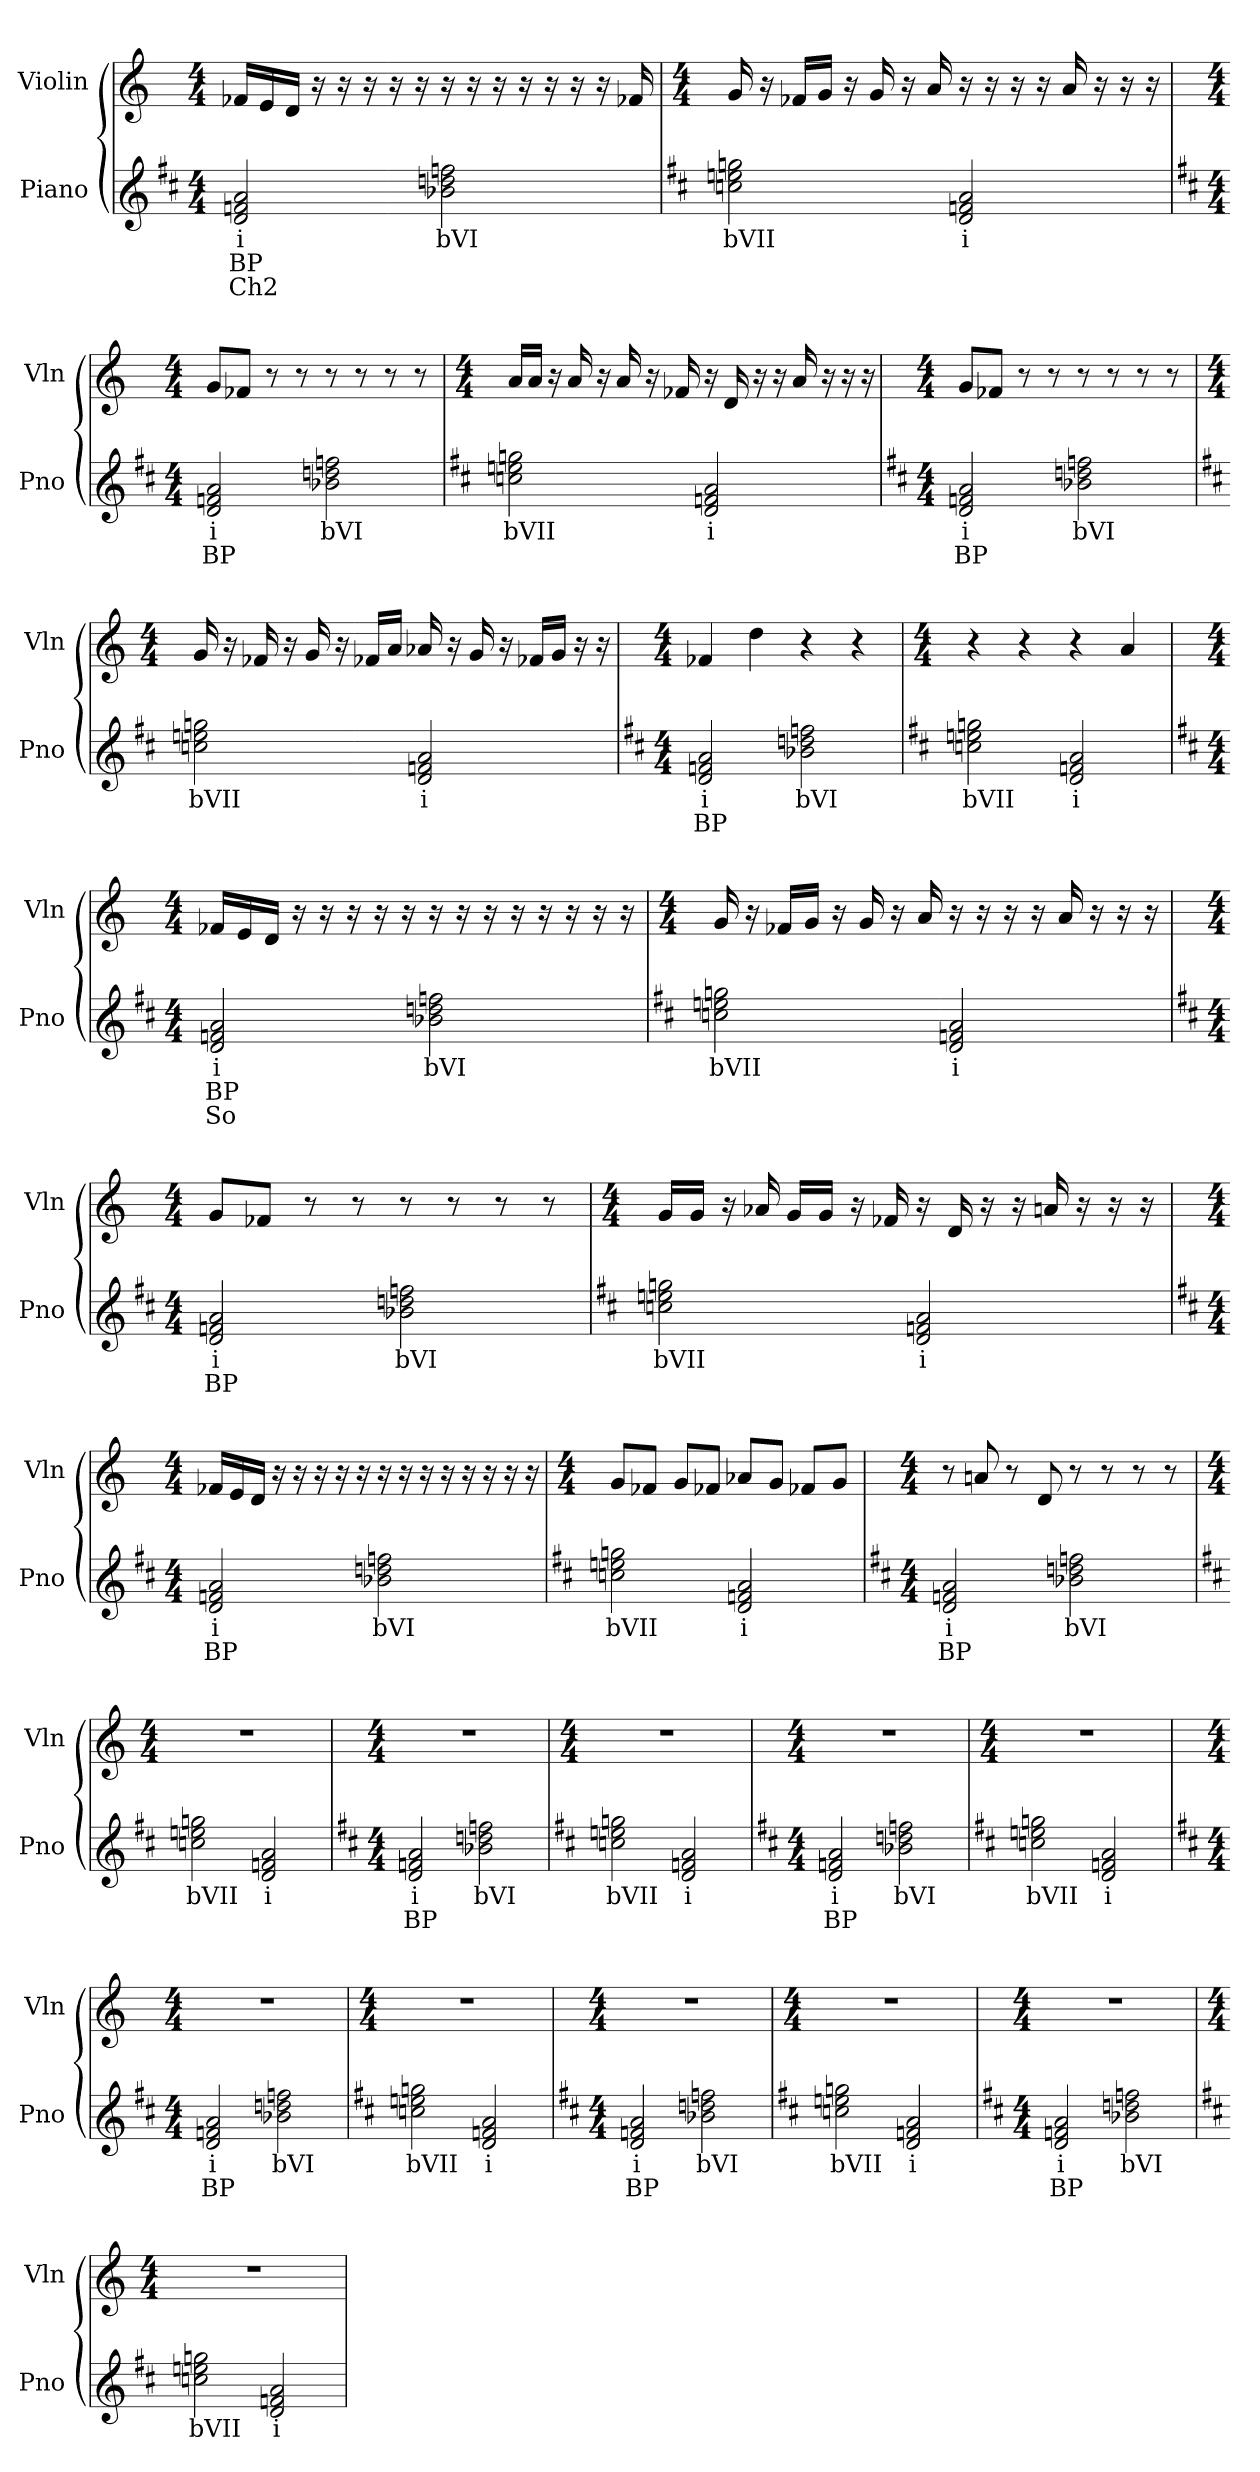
**kern	**text	**text	**text	**kern
*part2	*part2	*part2	*part2	*part1
*staff2	*staff2	*staff2	*staff2	*staff1
*I"Piano	*	*	*	*I"Violin
*I'Pno	*	*	*	*I'Vln
*k[f#c#]	*	*	*	*
*D:	*	*	*	*
*M4/4	*	*	*	*M4/4
=	=	=	=	=
2d 2fn 2a	i	BP	Ch2	16f-XLL
.	.	.	.	16e
.	.	.	.	16dJJ
.	.	.	.	16r
.	.	.	.	16r
.	.	.	.	16r
.	.	.	.	16r
.	.	.	.	16r
2b-X 2ddn 2ffn	bVI	.	.	16r
.	.	.	.	16r
.	.	.	.	16r
.	.	.	.	16r
.	.	.	.	16r
.	.	.	.	16r
.	.	.	.	16r
.	.	.	.	16f-X
=	=	=	=	=
*k[f#c#]	*	*	*	*
*D:	*	*	*	*
*	*	*	*	*M4/4
2ccn 2een 2ggn	bVII	.	.	16g
.	.	.	.	16r
.	.	.	.	16f-XLL
.	.	.	.	16gJJ
.	.	.	.	16r
.	.	.	.	16g
.	.	.	.	16r
.	.	.	.	16a
2d 2fn 2a	i	.	.	16r
.	.	.	.	16r
.	.	.	.	16r
.	.	.	.	16r
.	.	.	.	16a
.	.	.	.	16r
.	.	.	.	16r
.	.	.	.	16r
=	=	=	=	=
*k[f#c#]	*	*	*	*
*D:	*	*	*	*
*M4/4	*	*	*	*M4/4
2d 2fn 2a	i	BP	.	8gL
.	.	.	.	8f-XJ
.	.	.	.	8r
.	.	.	.	8r
2b-X 2ddn 2ffn	bVI	.	.	8r
.	.	.	.	8r
.	.	.	.	8r
.	.	.	.	8r
=	=	=	=	=
*k[f#c#]	*	*	*	*
*D:	*	*	*	*
*	*	*	*	*M4/4
2ccn 2een 2ggn	bVII	.	.	16aLL
.	.	.	.	16aJJ
.	.	.	.	16r
.	.	.	.	16a
.	.	.	.	16r
.	.	.	.	16a
.	.	.	.	16r
.	.	.	.	16f-X
2d 2fn 2a	i	.	.	16r
.	.	.	.	16d
.	.	.	.	16r
.	.	.	.	16r
.	.	.	.	16a
.	.	.	.	16r
.	.	.	.	16r
.	.	.	.	16r
=	=	=	=	=
*k[f#c#]	*	*	*	*
*D:	*	*	*	*
*M4/4	*	*	*	*M4/4
2d 2fn 2a	i	BP	.	8gL
.	.	.	.	8f-XJ
.	.	.	.	8r
.	.	.	.	8r
2b-X 2ddn 2ffn	bVI	.	.	8r
.	.	.	.	8r
.	.	.	.	8r
.	.	.	.	8r
=	=	=	=	=
*k[f#c#]	*	*	*	*
*D:	*	*	*	*
*	*	*	*	*M4/4
2ccn 2een 2ggn	bVII	.	.	16g
.	.	.	.	16r
.	.	.	.	16f-X
.	.	.	.	16r
.	.	.	.	16g
.	.	.	.	16r
.	.	.	.	16f-XLL
.	.	.	.	16aJJ
2d 2fn 2a	i	.	.	16a-X
.	.	.	.	16r
.	.	.	.	16g
.	.	.	.	16r
.	.	.	.	16f-XLL
.	.	.	.	16gJJ
.	.	.	.	16r
.	.	.	.	16r
=	=	=	=	=
*k[f#c#]	*	*	*	*
*D:	*	*	*	*
*M4/4	*	*	*	*M4/4
2d 2fn 2a	i	BP	.	4f-X
.	.	.	.	4dd
2b-X 2ddn 2ffn	bVI	.	.	4r
.	.	.	.	4r
=	=	=	=	=
*k[f#c#]	*	*	*	*
*D:	*	*	*	*
*	*	*	*	*M4/4
2ccn 2een 2ggn	bVII	.	.	4r
.	.	.	.	4r
2d 2fn 2a	i	.	.	4r
.	.	.	.	4a
=	=	=	=	=
*k[f#c#]	*	*	*	*
*D:	*	*	*	*
*M4/4	*	*	*	*M4/4
2d 2fn 2a	i	BP	So	16f-XLL
.	.	.	.	16e
.	.	.	.	16dJJ
.	.	.	.	16r
.	.	.	.	16r
.	.	.	.	16r
.	.	.	.	16r
.	.	.	.	16r
2b-X 2ddn 2ffn	bVI	.	.	16r
.	.	.	.	16r
.	.	.	.	16r
.	.	.	.	16r
.	.	.	.	16r
.	.	.	.	16r
.	.	.	.	16r
.	.	.	.	16r
=	=	=	=	=
*k[f#c#]	*	*	*	*
*D:	*	*	*	*
*	*	*	*	*M4/4
2ccn 2een 2ggn	bVII	.	.	16g
.	.	.	.	16r
.	.	.	.	16f-XLL
.	.	.	.	16gJJ
.	.	.	.	16r
.	.	.	.	16g
.	.	.	.	16r
.	.	.	.	16a
2d 2fn 2a	i	.	.	16r
.	.	.	.	16r
.	.	.	.	16r
.	.	.	.	16r
.	.	.	.	16a
.	.	.	.	16r
.	.	.	.	16r
.	.	.	.	16r
=	=	=	=	=
*k[f#c#]	*	*	*	*
*D:	*	*	*	*
*M4/4	*	*	*	*M4/4
2d 2fn 2a	i	BP	.	8gL
.	.	.	.	8f-XJ
.	.	.	.	8r
.	.	.	.	8r
2b-X 2ddn 2ffn	bVI	.	.	8r
.	.	.	.	8r
.	.	.	.	8r
.	.	.	.	8r
=	=	=	=	=
*k[f#c#]	*	*	*	*
*D:	*	*	*	*
*	*	*	*	*M4/4
2ccn 2een 2ggn	bVII	.	.	16gLL
.	.	.	.	16gJJ
.	.	.	.	16r
.	.	.	.	16a-X
.	.	.	.	16gLL
.	.	.	.	16gJJ
.	.	.	.	16r
.	.	.	.	16f-X
2d 2fn 2a	i	.	.	16r
.	.	.	.	16d
.	.	.	.	16r
.	.	.	.	16r
.	.	.	.	16an
.	.	.	.	16r
.	.	.	.	16r
.	.	.	.	16r
=	=	=	=	=
*k[f#c#]	*	*	*	*
*D:	*	*	*	*
*M4/4	*	*	*	*M4/4
2d 2fn 2a	i	BP	.	16f-XLL
.	.	.	.	16e
.	.	.	.	16dJJ
.	.	.	.	16r
.	.	.	.	16r
.	.	.	.	16r
.	.	.	.	16r
.	.	.	.	16r
2b-X 2ddn 2ffn	bVI	.	.	16r
.	.	.	.	16r
.	.	.	.	16r
.	.	.	.	16r
.	.	.	.	16r
.	.	.	.	16r
.	.	.	.	16r
.	.	.	.	16r
=	=	=	=	=
*k[f#c#]	*	*	*	*
*D:	*	*	*	*
*	*	*	*	*M4/4
2ccn 2een 2ggn	bVII	.	.	8gL
.	.	.	.	8f-XJ
.	.	.	.	8gL
.	.	.	.	8f-XJ
2d 2fn 2a	i	.	.	8a-XL
.	.	.	.	8gJ
.	.	.	.	8f-XL
.	.	.	.	8gJ
=	=	=	=	=
*k[f#c#]	*	*	*	*
*D:	*	*	*	*
*M4/4	*	*	*	*M4/4
2d 2fn 2a	i	BP	.	8r
.	.	.	.	8an
.	.	.	.	8r
.	.	.	.	8d
2b-X 2ddn 2ffn	bVI	.	.	8r
.	.	.	.	8r
.	.	.	.	8r
.	.	.	.	8r
=	=	=	=	=
*k[f#c#]	*	*	*	*
*D:	*	*	*	*
*	*	*	*	*M4/4
2ccn 2een 2ggn	bVII	.	.	1r
2d 2fn 2a	i	.	.	.
=	=	=	=	=
*k[f#c#]	*	*	*	*
*D:	*	*	*	*
*M4/4	*	*	*	*M4/4
2d 2fn 2a	i	BP	.	1r
2b-X 2ddn 2ffn	bVI	.	.	.
=	=	=	=	=
*k[f#c#]	*	*	*	*
*D:	*	*	*	*
*	*	*	*	*M4/4
2ccn 2een 2ggn	bVII	.	.	1r
2d 2fn 2a	i	.	.	.
=	=	=	=	=
*k[f#c#]	*	*	*	*
*D:	*	*	*	*
*M4/4	*	*	*	*M4/4
2d 2fn 2a	i	BP	.	1r
2b-X 2ddn 2ffn	bVI	.	.	.
=	=	=	=	=
*k[f#c#]	*	*	*	*
*D:	*	*	*	*
*	*	*	*	*M4/4
2ccn 2een 2ggn	bVII	.	.	1r
2d 2fn 2a	i	.	.	.
=	=	=	=	=
*k[f#c#]	*	*	*	*
*D:	*	*	*	*
*M4/4	*	*	*	*M4/4
2d 2fn 2a	i	BP	.	1r
2b-X 2ddn 2ffn	bVI	.	.	.
=	=	=	=	=
*k[f#c#]	*	*	*	*
*D:	*	*	*	*
*	*	*	*	*M4/4
2ccn 2een 2ggn	bVII	.	.	1r
2d 2fn 2a	i	.	.	.
=	=	=	=	=
*k[f#c#]	*	*	*	*
*D:	*	*	*	*
*M4/4	*	*	*	*M4/4
2d 2fn 2a	i	BP	.	1r
2b-X 2ddn 2ffn	bVI	.	.	.
=	=	=	=	=
*k[f#c#]	*	*	*	*
*D:	*	*	*	*
*	*	*	*	*M4/4
2ccn 2een 2ggn	bVII	.	.	1r
2d 2fn 2a	i	.	.	.
=	=	=	=	=
*k[f#c#]	*	*	*	*
*D:	*	*	*	*
*M4/4	*	*	*	*M4/4
2d 2fn 2a	i	BP	.	1r
2b-X 2ddn 2ffn	bVI	.	.	.
=	=	=	=	=
*k[f#c#]	*	*	*	*
*D:	*	*	*	*
*	*	*	*	*M4/4
2ccn 2een 2ggn	bVII	.	.	1r
2d 2fn 2a	i	.	.	.
=	=	=	=	=
*-	*-	*-	*-	*-
